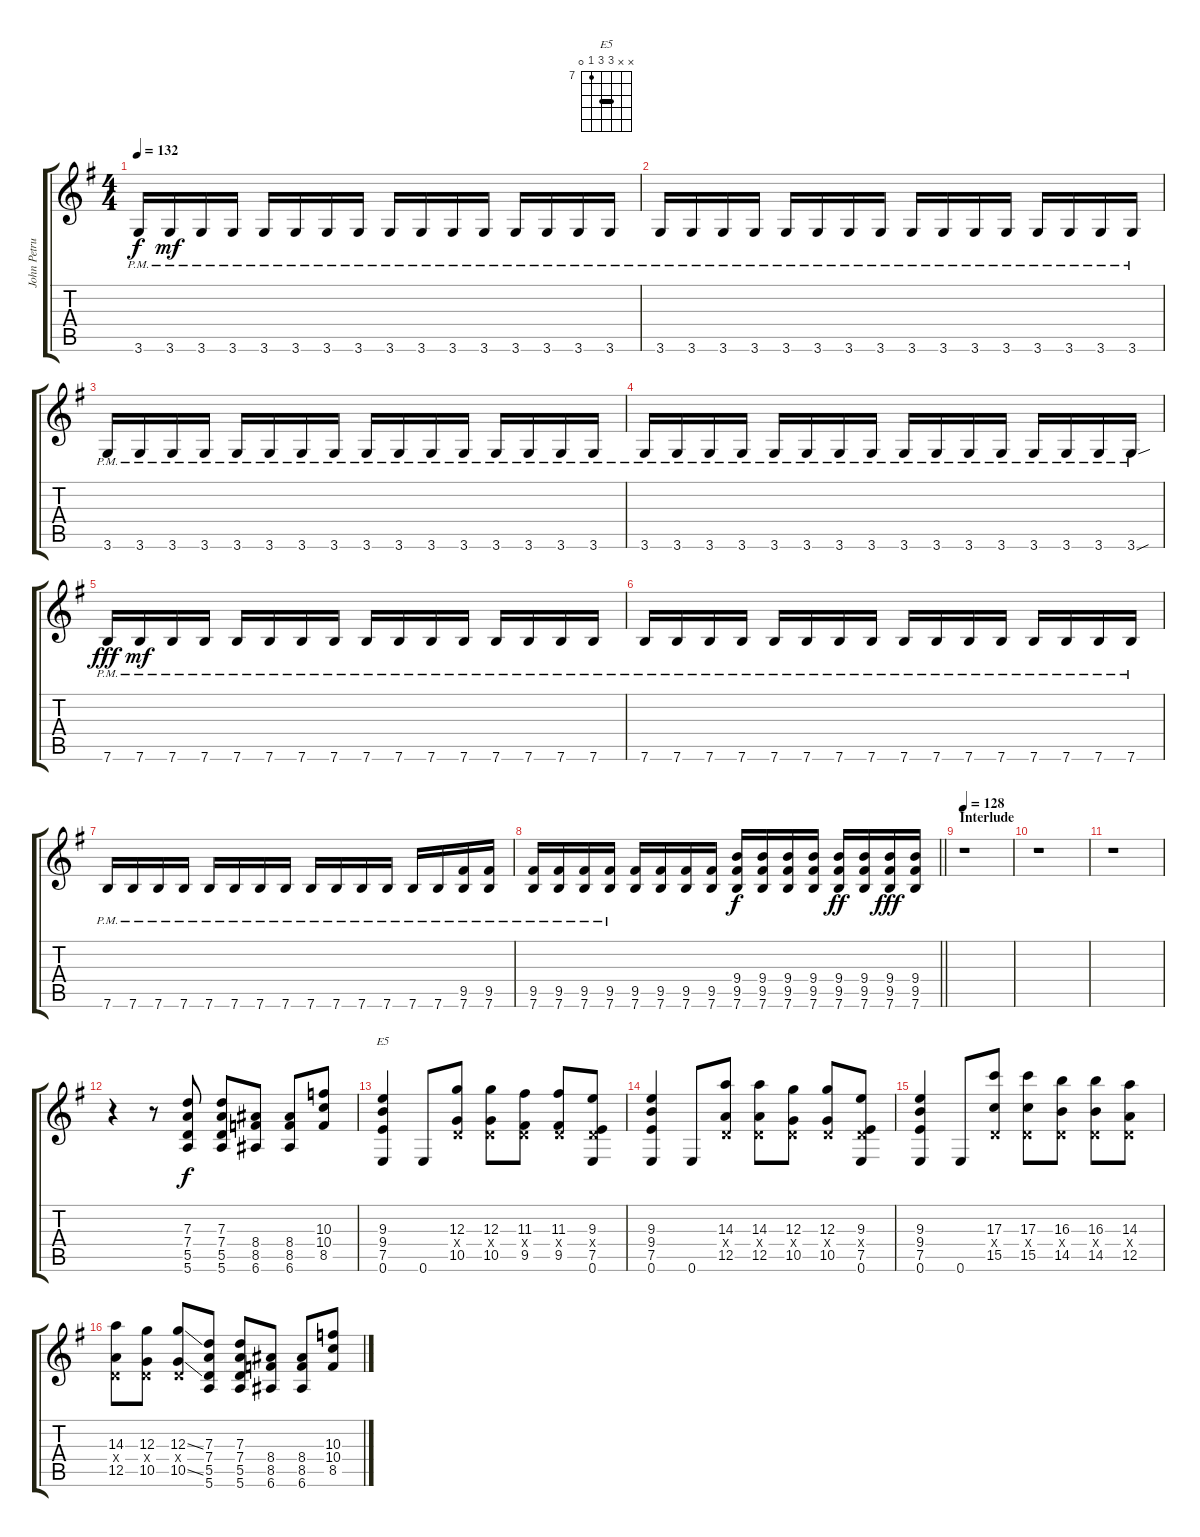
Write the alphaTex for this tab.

\track ("John Petrucci (Rhythm)" "John Petru") {instrument distortionguitar}
\staff {score tabs}
\tuning (E4 B3 G3 D3 A2 E2) {hide}
\chord ("E5" x x 9 9 7 0) {firstfret 7 barre 9}
\ts (4 4)
\tempo 132
\clef g2
\ks eminor
3.6{pm}.16{dy f} 3.6{pm}.16{dy mf} 3.6{pm}.16 3.6{pm}.16 3.6{pm}.16 3.6{pm}.16 3.6{pm}.16 3.6{pm}.16 3.6{pm}.16 3.6{pm}.16 3.6{pm}.16 3.6{pm}.16 3.6{pm}.16 3.6{pm}.16 3.6{pm}.16 3.6{pm}.16 |
3.6{pm}.16 3.6{pm}.16 3.6{pm}.16 3.6{pm}.16 3.6{pm}.16 3.6{pm}.16 3.6{pm}.16 3.6{pm}.16 3.6{pm}.16 3.6{pm}.16 3.6{pm}.16 3.6{pm}.16 3.6{pm}.16 3.6{pm}.16 3.6{pm}.16 3.6{pm}.16 |
3.6{pm}.16 3.6{pm}.16 3.6{pm}.16 3.6{pm}.16 3.6{pm}.16 3.6{pm}.16 3.6{pm}.16 3.6{pm}.16 3.6{pm}.16 3.6{pm}.16 3.6{pm}.16 3.6{pm}.16 3.6{pm}.16 3.6{pm}.16 3.6{pm}.16 3.6{pm}.16 |
3.6{pm}.16 3.6{pm}.16 3.6{pm}.16 3.6{pm}.16 3.6{pm}.16 3.6{pm}.16 3.6{pm}.16 3.6{pm}.16 3.6{pm}.16 3.6{pm}.16 3.6{pm}.16 3.6{pm}.16 3.6{pm}.16 3.6{pm}.16 3.6{pm}.16 3.6{sou pm}.16 |
7.6{pm}.16{dy fff} 7.6{pm}.16{dy mf} 7.6{pm}.16 7.6{pm}.16 7.6{pm}.16 7.6{pm}.16 7.6{pm}.16 7.6{pm}.16 7.6{pm}.16 7.6{pm}.16 7.6{pm}.16 7.6{pm}.16 7.6{pm}.16 7.6{pm}.16 7.6{pm}.16 7.6{pm}.16 |
7.6{pm}.16 7.6{pm}.16 7.6{pm}.16 7.6{pm}.16 7.6{pm}.16 7.6{pm}.16 7.6{pm}.16 7.6{pm}.16 7.6{pm}.16 7.6{pm}.16 7.6{pm}.16 7.6{pm}.16 7.6{pm}.16 7.6{pm}.16 7.6{pm}.16 7.6{pm}.16 |
7.6{pm}.16 7.6{pm}.16 7.6{pm}.16 7.6{pm}.16 7.6{pm}.16 7.6{pm}.16 7.6{pm}.16 7.6{pm}.16 7.6{pm}.16 7.6{pm}.16 7.6{pm}.16 7.6{pm}.16 7.6{pm}.16 7.6{pm}.16 (9.5 7.6{pm}).16 (9.5 7.6{pm}).16 |
\barLineRight lightlight
(9.5 7.6{pm}).16 (9.5 7.6{pm}).16 (9.5 7.6{pm}).16 (9.5 7.6{pm}).16 (9.5 7.6).16 (9.5 7.6).16 (9.5 7.6).16 (9.5 7.6).16 (9.4 9.5 7.6).16{dy f} (9.4 9.5 7.6).16 (9.4 9.5 7.6).16 (9.4 9.5 7.6).16 (9.4 9.5 7.6).16{dy ff} (9.4 9.5 7.6).16 (9.4 9.5 7.6).16{dy fff} (9.4 9.5 7.6).16 |
\section ("" "Interlude")
\tempo 128
r.1 |
r.1 |
r.1 |
r.4 r.8 (7.3 7.4 5.5 5.6).8{dy f} (7.3 7.4 5.5 5.6).8 (8.4 8.5 6.6).8 (8.4 8.5 6.6).8 (10.3 10.4 8.5).8 |
(9.3 9.4 7.5 0.6).4{ch "E5"} 0.6.8 (12.3 0.4{x} 10.5).8 (12.3 0.4{x} 10.5).8 (11.3 0.4{x} 9.5).8 (11.3 0.4{x} 9.5).8 (9.3 0.4{x} 7.5 0.6).8 |
(9.3 9.4 7.5 0.6).4 0.6.8 (14.3 0.4{x} 12.5).8 (14.3 0.4{x} 12.5).8 (12.3 0.4{x} 10.5).8 (12.3 0.4{x} 10.5).8 (9.3 0.4{x} 7.5 0.6).8 |
(9.3 9.4 7.5 0.6).4 0.6.8 (17.3 0.4{x} 15.5).8 (17.3 0.4{x} 15.5).8 (16.3 0.4{x} 14.5).8 (16.3 0.4{x} 14.5).8 (14.3 0.4{x} 12.5).8 |
(14.3 0.4{x} 12.5).8 (12.3 0.4{x} 10.5).8 (12.3{ss} 0.4{x} 10.5{ss}).8 (7.3 7.4 5.5 5.6).8 (7.3 7.4 5.5 5.6).8 (8.4 8.5 6.6).8 (8.4 8.5 6.6).8 (10.3 10.4 8.5).8
